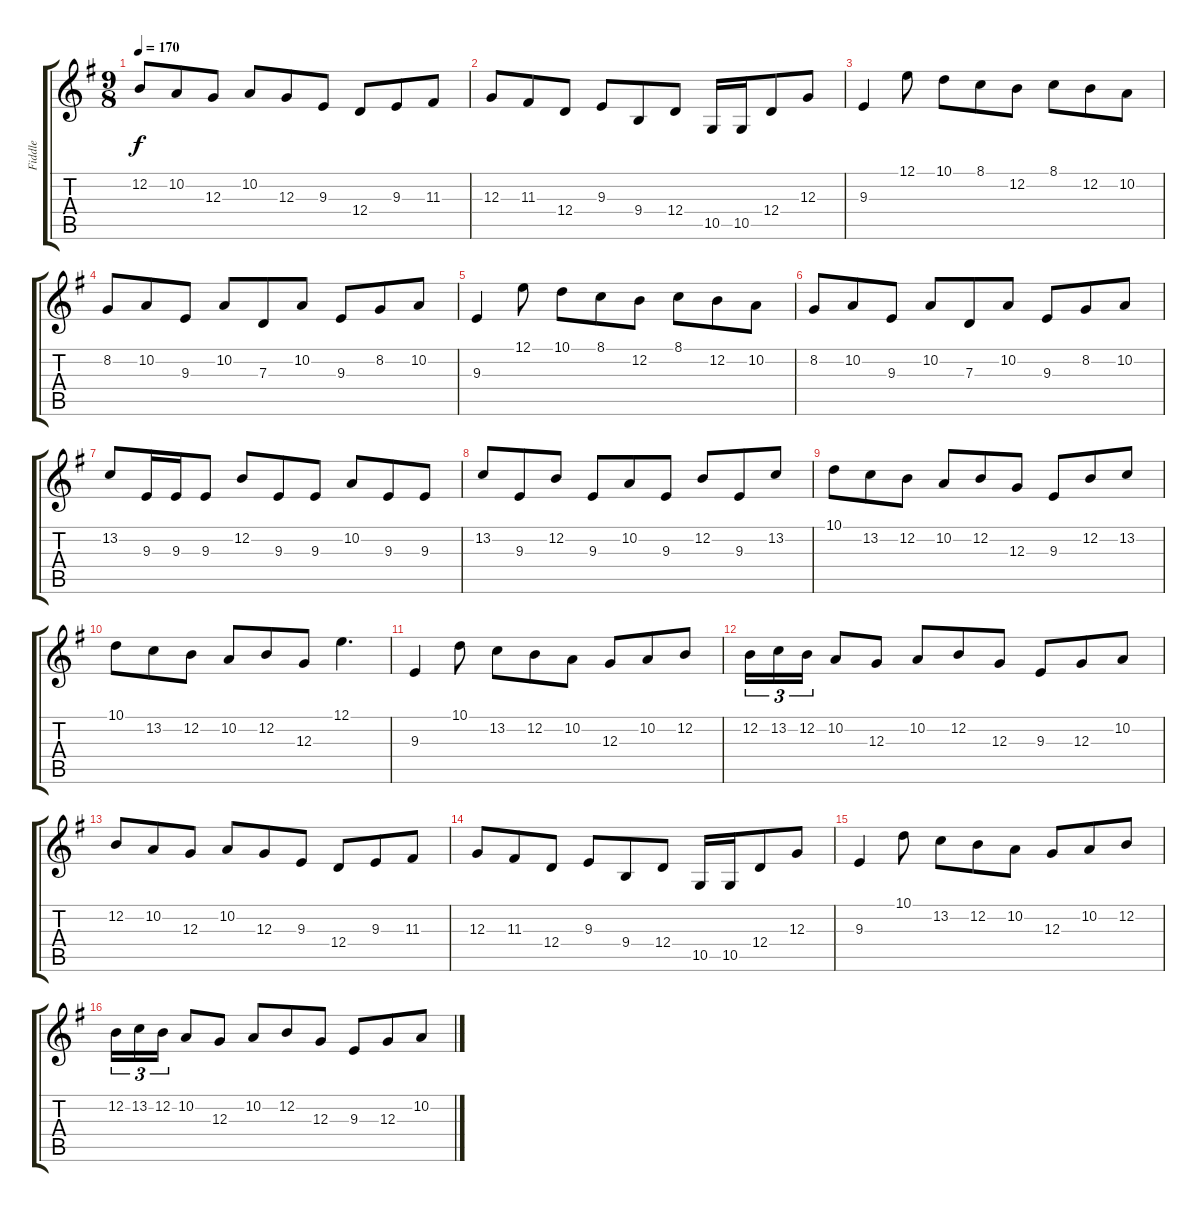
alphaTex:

\track ("Fiddle" "Fiddle") {instrument fiddle}
\staff {score tabs}
\tuning (E4 B3 G3 D3 A2 E2) {hide}
\ts (9 8)
\tempo 170
\clef g2
\ks g
12.2.8{dy f} 10.2.8 12.3.8 10.2.8 12.3.8 9.3.8 12.4.8 9.3.8 11.3.8 |
12.3.8 11.3.8 12.4.8 9.3.8 9.4.8 12.4.8 10.5.16 10.5.16 12.4.8 12.3.8 |
9.3.4 12.1.8 10.1.8 8.1.8 12.2.8 8.1.8 12.2.8 10.2.8 |
8.2.8 10.2.8 9.3.8 10.2.8 7.3.8 10.2.8 9.3.8 8.2.8 10.2.8 |
9.3.4 12.1.8 10.1.8 8.1.8 12.2.8 8.1.8 12.2.8 10.2.8 |
8.2.8 10.2.8 9.3.8 10.2.8 7.3.8 10.2.8 9.3.8 8.2.8 10.2.8 |
13.2.8 9.3.16 9.3.16 9.3.8 12.2.8 9.3.8 9.3.8 10.2.8 9.3.8 9.3.8 |
13.2.8 9.3.8 12.2.8 9.3.8 10.2.8 9.3.8 12.2.8 9.3.8 13.2.8 |
10.1.8 13.2.8 12.2.8 10.2.8 12.2.8 12.3.8 9.3.8 12.2.8 13.2.8 |
10.1.8 13.2.8 12.2.8 10.2.8 12.2.8 12.3.8 12.1.4{d} |
9.3.4 10.1.8 13.2.8 12.2.8 10.2.8 12.3.8 10.2.8 12.2.8 |
12.2.16{tu (3 2)} 13.2.16{tu (3 2)} 12.2.16{tu (3 2)} 10.2.8 12.3.8 10.2.8 12.2.8 12.3.8 9.3.8 12.3.8 10.2.8 |
12.2.8 10.2.8 12.3.8 10.2.8 12.3.8 9.3.8 12.4.8 9.3.8 11.3.8 |
12.3.8 11.3.8 12.4.8 9.3.8 9.4.8 12.4.8 10.5.16 10.5.16 12.4.8 12.3.8 |
9.3.4 10.1.8 13.2.8 12.2.8 10.2.8 12.3.8 10.2.8 12.2.8 |
12.2.16{tu (3 2)} 13.2.16{tu (3 2)} 12.2.16{tu (3 2)} 10.2.8 12.3.8 10.2.8 12.2.8 12.3.8 9.3.8 12.3.8 10.2.8
